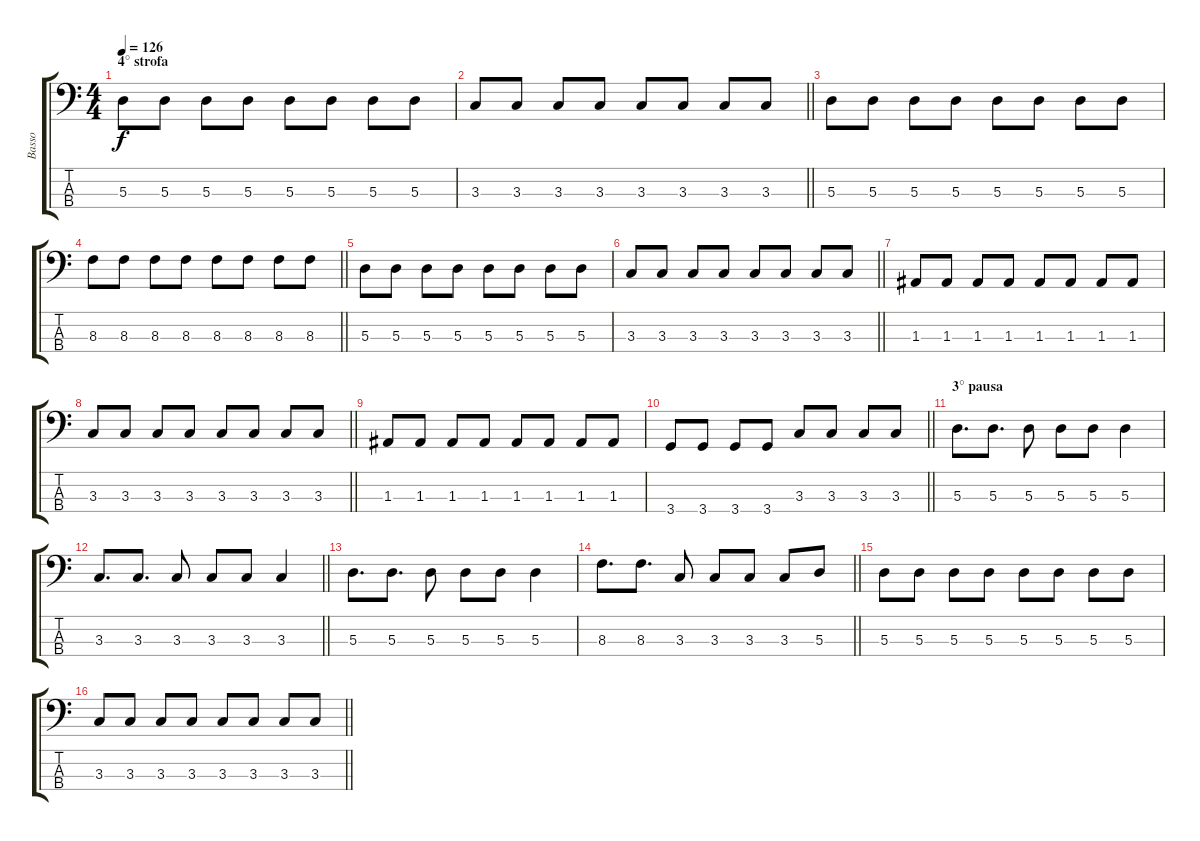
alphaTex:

\track ("Basso" "Basso") {instrument electricbassfinger}
\staff {score tabs}
\tuning (G2 D2 A1 E1) {hide}
\ts (4 4)
\section ("" "4° strofa")
\tempo 126
\clef f4
\ks c
5.3.8{dy f} 5.3.8 5.3.8 5.3.8 5.3.8 5.3.8 5.3.8 5.3.8 |
\barLineRight lightlight
3.3.8 3.3.8 3.3.8 3.3.8 3.3.8 3.3.8 3.3.8 3.3.8 |
5.3.8 5.3.8 5.3.8 5.3.8 5.3.8 5.3.8 5.3.8 5.3.8 |
\barLineRight lightlight
8.3.8 8.3.8 8.3.8 8.3.8 8.3.8 8.3.8 8.3.8 8.3.8 |
5.3.8 5.3.8 5.3.8 5.3.8 5.3.8 5.3.8 5.3.8 5.3.8 |
\barLineRight lightlight
3.3.8 3.3.8 3.3.8 3.3.8 3.3.8 3.3.8 3.3.8 3.3.8 |
1.3.8 1.3.8 1.3.8 1.3.8 1.3.8 1.3.8 1.3.8 1.3.8 |
\barLineRight lightlight
3.3.8 3.3.8 3.3.8 3.3.8 3.3.8 3.3.8 3.3.8 3.3.8 |
1.3.8 1.3.8 1.3.8 1.3.8 1.3.8 1.3.8 1.3.8 1.3.8 |
\barLineRight lightlight
3.4.8 3.4.8 3.4.8 3.4.8 3.3.8 3.3.8 3.3.8 3.3.8 |
\section ("" "3° pausa")
5.3.8{d} 5.3.8{d} 5.3.8 5.3.8 5.3.8 5.3.4 |
\barLineRight lightlight
3.3.8{d} 3.3.8{d} 3.3.8 3.3.8 3.3.8 3.3.4 |
5.3.8{d} 5.3.8{d} 5.3.8 5.3.8 5.3.8 5.3.4 |
\barLineRight lightlight
8.3.8{d} 8.3.8{d} 3.3.8 3.3.8 3.3.8 3.3.8 5.3.8 |
5.3.8 5.3.8 5.3.8 5.3.8 5.3.8 5.3.8 5.3.8 5.3.8 |
\barLineRight lightlight
3.3.8 3.3.8 3.3.8 3.3.8 3.3.8 3.3.8 3.3.8 3.3.8
